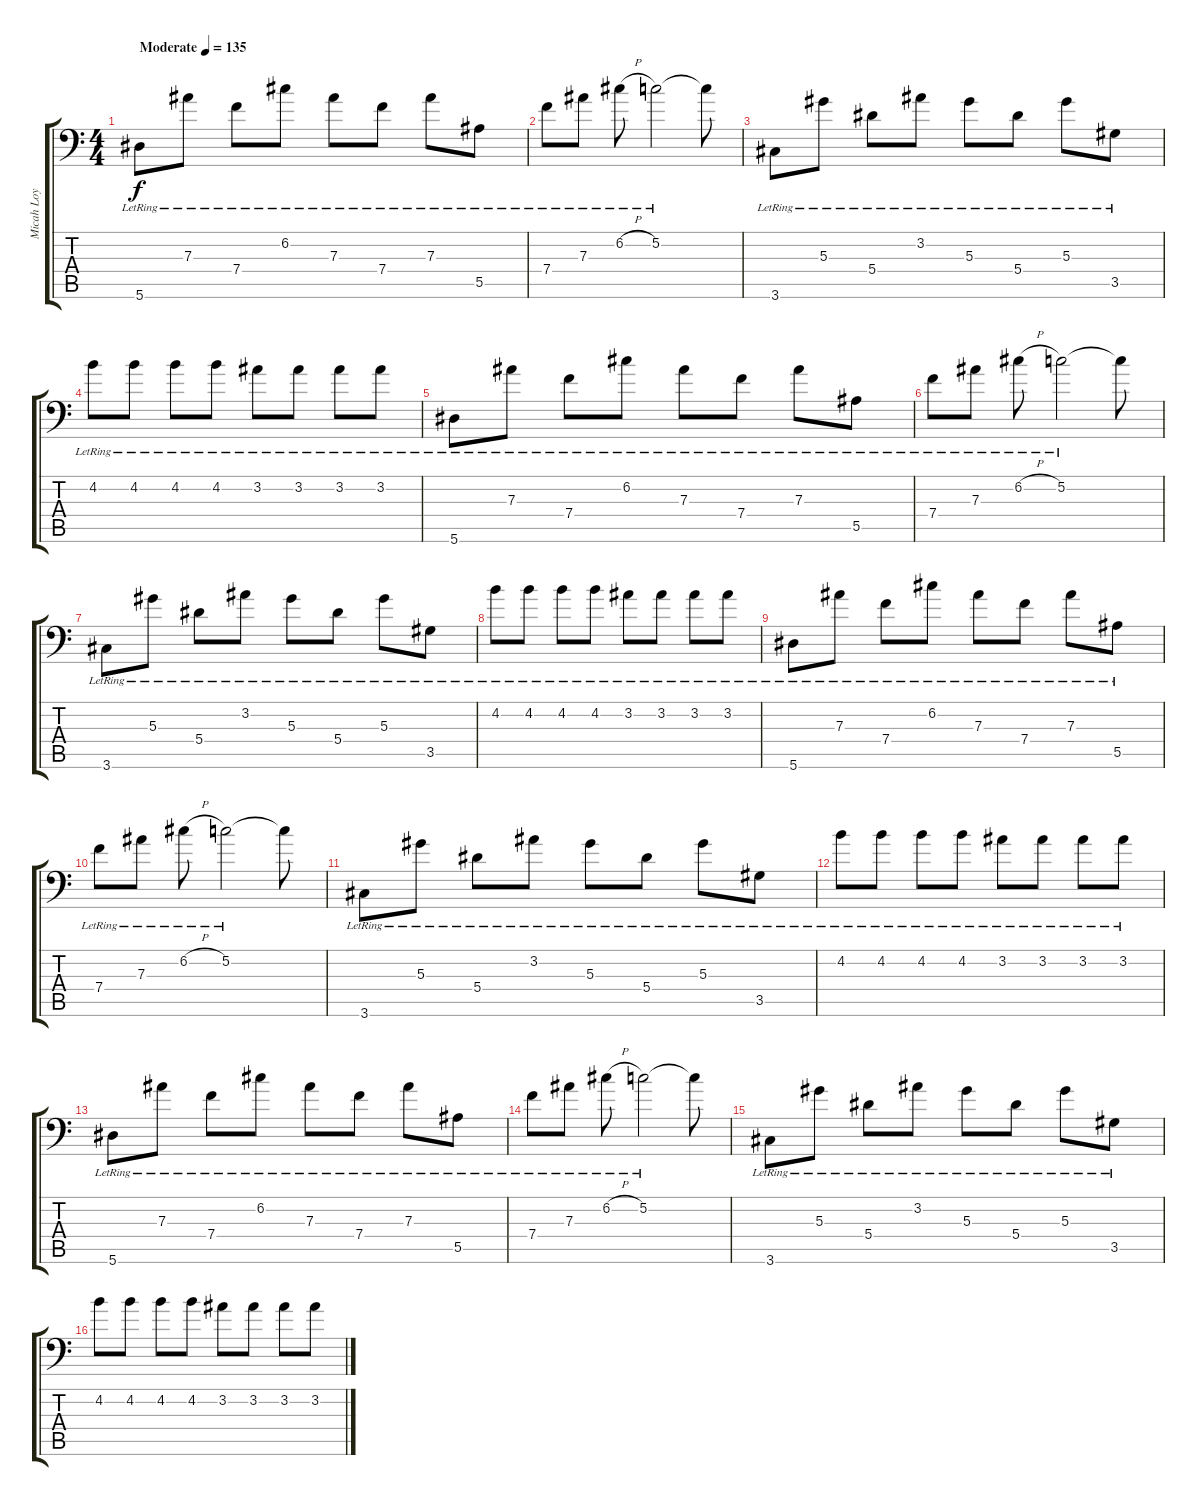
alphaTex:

\track ("Micah Loy" "Micah Loy") {instrument overdrivenguitar}
\staff {score tabs}
\tuning (C4 G3 Eb3 Bb2 F2 Bb1) {hide}
\ts (4 4)
\tempo (135 "Moderate")
\clef f4
\ks c
5.6{lr}.8{dy f instrument overdrivenguitar} 7.3{lr}.8 7.4{lr}.8 6.2{lr}.8 7.3{lr}.8 7.4{lr}.8 7.3{lr}.8 5.5{lr}.8 |
7.4{lr}.8 7.3{lr}.8 6.2{h lr}.8 5.2{lr}.2 5.2{t}.8 |
3.6{lr}.8 5.3{lr}.8 5.4{lr}.8 3.2{lr}.8 5.3{lr}.8 5.4{lr}.8 5.3{lr}.8 3.5{lr}.8 |
4.2{lr}.8 4.2{lr}.8 4.2{lr}.8 4.2{lr}.8 3.2{lr}.8 3.2{lr}.8 3.2{lr}.8 3.2{lr}.8 |
5.6{lr}.8 7.3{lr}.8 7.4{lr}.8 6.2{lr}.8 7.3{lr}.8 7.4{lr}.8 7.3{lr}.8 5.5{lr}.8 |
7.4{lr}.8 7.3{lr}.8 6.2{h lr}.8 5.2{lr}.2 5.2{t}.8 |
3.6{lr}.8 5.3{lr}.8 5.4{lr}.8 3.2{lr}.8 5.3{lr}.8 5.4{lr}.8 5.3{lr}.8 3.5{lr}.8 |
4.2{lr}.8 4.2{lr}.8 4.2{lr}.8 4.2{lr}.8 3.2{lr}.8 3.2{lr}.8 3.2{lr}.8 3.2{lr}.8 |
5.6{lr}.8 7.3{lr}.8 7.4{lr}.8 6.2{lr}.8 7.3{lr}.8 7.4{lr}.8 7.3{lr}.8 5.5{lr}.8 |
7.4{lr}.8 7.3{lr}.8 6.2{h lr}.8 5.2{lr}.2 5.2{t}.8 |
3.6{lr}.8 5.3{lr}.8 5.4{lr}.8 3.2{lr}.8 5.3{lr}.8 5.4{lr}.8 5.3{lr}.8 3.5{lr}.8 |
4.2{lr}.8 4.2{lr}.8 4.2{lr}.8 4.2{lr}.8 3.2{lr}.8 3.2{lr}.8 3.2{lr}.8 3.2{lr}.8 |
5.6{lr}.8 7.3{lr}.8 7.4{lr}.8 6.2{lr}.8 7.3{lr}.8 7.4{lr}.8 7.3{lr}.8 5.5{lr}.8 |
7.4{lr}.8 7.3{lr}.8 6.2{h lr}.8 5.2{lr}.2 5.2{t}.8 |
3.6{lr}.8 5.3{lr}.8 5.4{lr}.8 3.2{lr}.8 5.3{lr}.8 5.4{lr}.8 5.3{lr}.8 3.5{lr}.8 |
4.2.8 4.2.8 4.2.8 4.2.8 3.2.8 3.2.8 3.2.8 3.2.8
